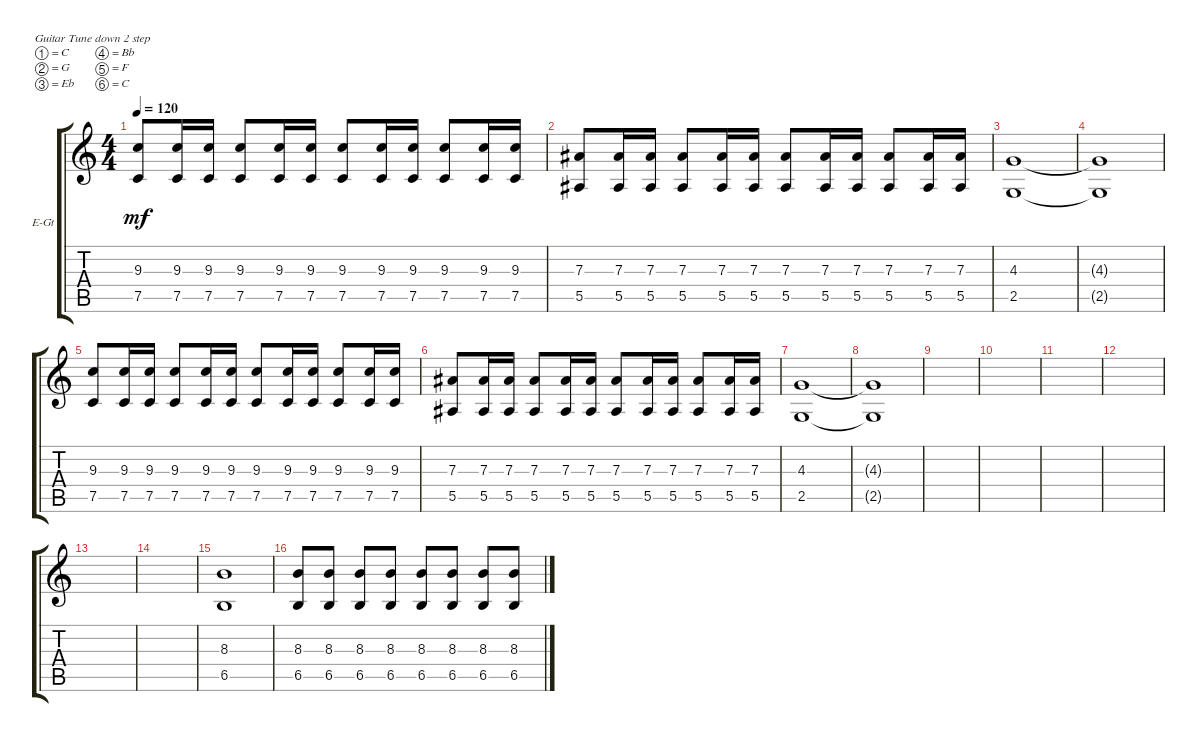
\bracketExtendMode groupsimilarinstruments
\firstSystemTrackNameOrientation horizontal
\otherSystemsTrackNameOrientation horizontal
\track ("Electric Guitar" "E-Gt") {instrument distortionguitar}
\staff {score tabs}
\tuning (C4 G3 Eb3 Bb2 F2 C2)
\ts (4 4)
\tempo 120
\clef g2
\ks c
(7.5 9.3).8{dy mf} (9.3 7.5).16 (7.5 9.3).16 (7.5 9.3).8 (9.3 7.5).16 (7.5 9.3).16 (7.5 9.3).8 (9.3 7.5).16 (7.5 9.3).16 (7.5 9.3).8 (9.3 7.5).16 (7.5 9.3).16 |
(5.5 7.3).8 (7.3 5.5).16 (5.5 7.3).16 (5.5 7.3).8 (7.3 5.5).16 (5.5 7.3).16 (5.5 7.3).8 (7.3 5.5).16 (5.5 7.3).16 (5.5 7.3).8 (7.3 5.5).16 (5.5 7.3).16 |
(2.5 4.3).1 |
(4.3{t} 2.5{t}).1 |
(7.5 9.3).8 (9.3 7.5).16 (7.5 9.3).16 (7.5 9.3).8 (9.3 7.5).16 (7.5 9.3).16 (7.5 9.3).8 (9.3 7.5).16 (7.5 9.3).16 (7.5 9.3).8 (9.3 7.5).16 (7.5 9.3).16 |
(5.5 7.3).8 (7.3 5.5).16 (5.5 7.3).16 (5.5 7.3).8 (7.3 5.5).16 (5.5 7.3).16 (5.5 7.3).8 (7.3 5.5).16 (5.5 7.3).16 (5.5 7.3).8 (7.3 5.5).16 (5.5 7.3).16 |
(2.5 4.3).1 |
(4.3{t} 2.5{t}).1 |
|
|
|
|
|
|
(6.5 8.3).1 |
(6.5 8.3).8 (6.5 8.3).8 (6.5 8.3).8 (6.5 8.3).8 (6.5 8.3).8 (6.5 8.3).8 (6.5 8.3).8 (6.5 8.3).8
